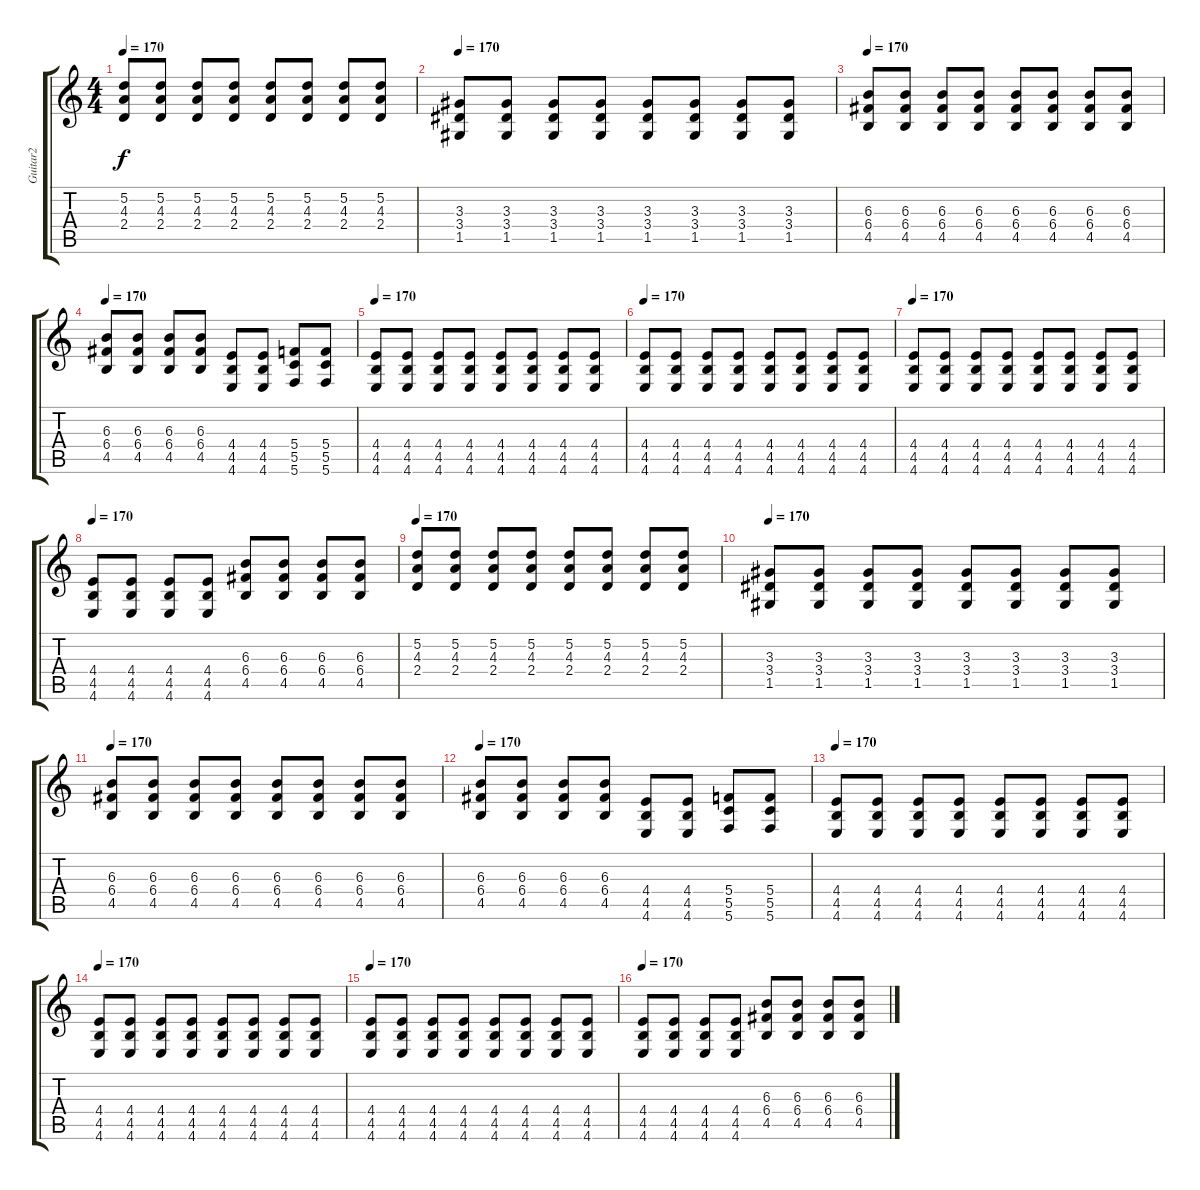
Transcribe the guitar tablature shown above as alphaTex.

\track ("Guitar2" "Guitar2") {instrument distortionguitar}
\staff {score tabs}
\tuning (D4 A3 F3 C3 G2 C2) {hide}
\ts (4 4)
\tempo 170
\clef g2
\ks c
(5.2 4.3 2.4).8{dy f} (5.2 4.3 2.4).8 (5.2 4.3 2.4).8 (5.2 4.3 2.4).8 (5.2 4.3 2.4).8 (5.2 4.3 2.4).8 (5.2 4.3 2.4).8 (5.2 4.3 2.4).8 |
\tempo 170
(3.3 3.4 1.5).8 (3.3 3.4 1.5).8 (3.3 3.4 1.5).8 (3.3 3.4 1.5).8 (3.3 3.4 1.5).8 (3.3 3.4 1.5).8 (3.3 3.4 1.5).8 (3.3 3.4 1.5).8 |
\tempo 170
(6.3 6.4 4.5).8 (6.3 6.4 4.5).8 (6.3 6.4 4.5).8 (6.3 6.4 4.5).8 (6.3 6.4 4.5).8 (6.3 6.4 4.5).8 (6.3 6.4 4.5).8 (6.3 6.4 4.5).8 |
\tempo 170
(6.3 6.4 4.5).8 (6.3 6.4 4.5).8 (6.3 6.4 4.5).8 (6.3 6.4 4.5).8 (4.4 4.5 4.6).8 (4.4 4.5 4.6).8 (5.4 5.5 5.6).8 (5.4 5.5 5.6).8 |
\tempo 170
(4.4 4.5 4.6).8 (4.4 4.5 4.6).8 (4.4 4.5 4.6).8 (4.4 4.5 4.6).8 (4.4 4.5 4.6).8 (4.4 4.5 4.6).8 (4.4 4.5 4.6).8 (4.4 4.5 4.6).8 |
\tempo 170
(4.4 4.5 4.6).8 (4.4 4.5 4.6).8 (4.4 4.5 4.6).8 (4.4 4.5 4.6).8 (4.4 4.5 4.6).8 (4.4 4.5 4.6).8 (4.4 4.5 4.6).8 (4.4 4.5 4.6).8 |
\tempo 170
(4.4 4.5 4.6).8{volume 15 instrument overdrivenguitar} (4.4 4.5 4.6).8 (4.4 4.5 4.6).8 (4.4 4.5 4.6).8 (4.4 4.5 4.6).8 (4.4 4.5 4.6).8 (4.4 4.5 4.6).8 (4.4 4.5 4.6).8 |
\tempo 170
(4.4 4.5 4.6).8 (4.4 4.5 4.6).8 (4.4 4.5 4.6).8 (4.4 4.5 4.6).8 (6.3 6.4 4.5).8 (6.3 6.4 4.5).8 (6.3 6.4 4.5).8 (6.3 6.4 4.5).8 |
\tempo 170
(5.2 4.3 2.4).8 (5.2 4.3 2.4).8 (5.2 4.3 2.4).8 (5.2 4.3 2.4).8 (5.2 4.3 2.4).8 (5.2 4.3 2.4).8 (5.2 4.3 2.4).8 (5.2 4.3 2.4).8 |
\tempo 170
(3.3 3.4 1.5).8 (3.3 3.4 1.5).8 (3.3 3.4 1.5).8 (3.3 3.4 1.5).8 (3.3 3.4 1.5).8 (3.3 3.4 1.5).8 (3.3 3.4 1.5).8 (3.3 3.4 1.5).8 |
\tempo 170
(6.3 6.4 4.5).8 (6.3 6.4 4.5).8 (6.3 6.4 4.5).8 (6.3 6.4 4.5).8 (6.3 6.4 4.5).8 (6.3 6.4 4.5).8 (6.3 6.4 4.5).8 (6.3 6.4 4.5).8 |
\tempo 170
(6.3 6.4 4.5).8 (6.3 6.4 4.5).8 (6.3 6.4 4.5).8 (6.3 6.4 4.5).8 (4.4 4.5 4.6).8 (4.4 4.5 4.6).8 (5.4 5.5 5.6).8 (5.4 5.5 5.6).8 |
\tempo 170
(4.4 4.5 4.6).8 (4.4 4.5 4.6).8 (4.4 4.5 4.6).8 (4.4 4.5 4.6).8 (4.4 4.5 4.6).8 (4.4 4.5 4.6).8 (4.4 4.5 4.6).8 (4.4 4.5 4.6).8 |
\tempo 170
(4.4 4.5 4.6).8 (4.4 4.5 4.6).8 (4.4 4.5 4.6).8 (4.4 4.5 4.6).8 (4.4 4.5 4.6).8 (4.4 4.5 4.6).8 (4.4 4.5 4.6).8 (4.4 4.5 4.6).8 |
\tempo 170
(4.4 4.5 4.6).8{volume 15 instrument overdrivenguitar} (4.4 4.5 4.6).8 (4.4 4.5 4.6).8 (4.4 4.5 4.6).8 (4.4 4.5 4.6).8 (4.4 4.5 4.6).8 (4.4 4.5 4.6).8 (4.4 4.5 4.6).8 |
\tempo 170
(4.4 4.5 4.6).8 (4.4 4.5 4.6).8 (4.4 4.5 4.6).8 (4.4 4.5 4.6).8 (6.3 6.4 4.5).8 (6.3 6.4 4.5).8 (6.3 6.4 4.5).8 (6.3 6.4 4.5).8
